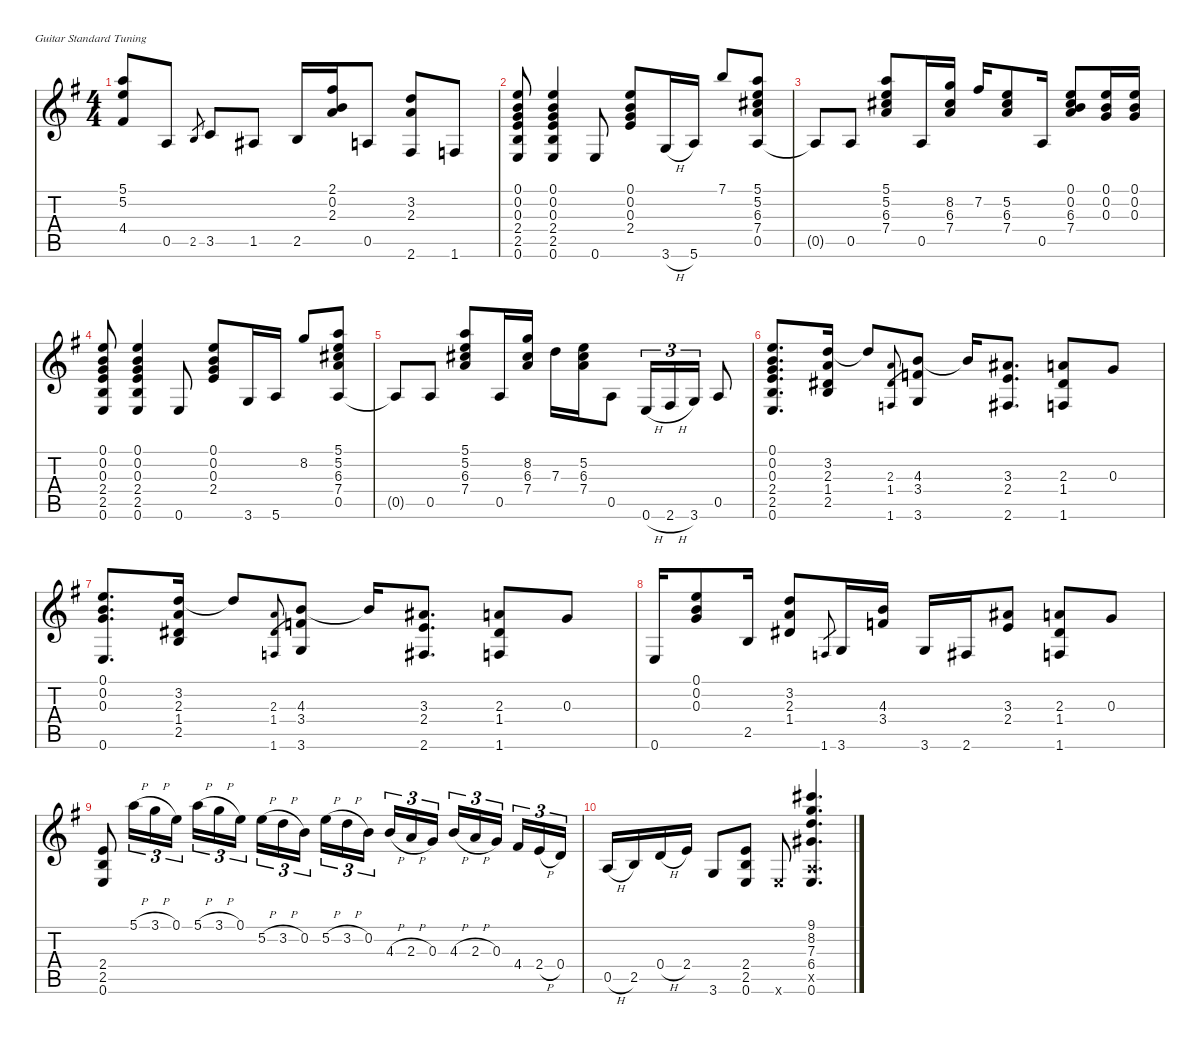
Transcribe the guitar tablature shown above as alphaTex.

\defaultSystemsLayout 4
\hideDynamics
\bracketExtendMode nobrackets
\singleTrackTrackNamePolicy hidden
\multiTrackTrackNamePolicy hidden
\firstSystemTrackNameOrientation horizontal
\otherSystemsTrackNameOrientation horizontal
\extendBarLines
\chordDiagramsInScore
\track ("Guitarra" "n.guit.") {instrument acousticguitarnylon}
\staff {score tabs}
\tuning (E4 B3 G3 D3 A2 E2)
\ts (4 4)
\tempo (94 hide)
\clef g2
\ks g
(5.1{acc forcenatural} 5.2{acc forcenatural} 4.4{acc #}).8{dy mf beam Up} 0.5{acc forcenatural}.8{beam Up} 2.5{acc forcenatural}.8{gr beam Up} 3.5{acc forcenatural}.8{beam Up} 1.5{acc #}.8{beam Up} 2.5{acc forcenatural}.16{beam Up} (2.1{acc #} 0.2{acc forcenatural} 2.3{acc forcenatural}).16{beam Up} 0.5{acc forcenatural}.8{beam Up} (2.3{acc forcenatural} 3.2{acc forcenatural} 2.6{acc #}).8{beam Up} 1.6{acc forcenatural}.8{beam Up} |
(0.1{acc forcenatural} 0.2{acc forcenatural} 0.3{acc forcenatural} 2.4{acc forcenatural} 2.5{acc forcenatural} 0.6{acc forcenatural}).8{beam Up} (0.1{acc forcenatural} 0.2{acc forcenatural} 0.3{acc forcenatural} 2.4{acc forcenatural} 2.5{acc forcenatural} 0.6{acc forcenatural}).4{beam Up} 0.6{acc forcenatural}.8{beam Up} (2.4{acc forcenatural} 0.3{acc forcenatural} 0.2{acc forcenatural} 0.1{acc forcenatural}).8{beam Up} 3.6{h acc forcenatural}.16{beam Up} 5.6{acc forcenatural}.16{beam Up} 7.1{acc forcenatural}.8{beam Up} (5.1{acc forcenatural} 5.2{acc forcenatural} 6.3{acc #} 7.4{acc forcenatural} 0.5{acc forcenatural}).8{beam Up} |
0.5{t acc forcenatural}.8{beam Up} 0.5{acc forcenatural}.8{beam Up} (5.1{acc forcenatural} 5.2{acc forcenatural} 6.3{acc #} 7.4{acc forcenatural}).8{beam Up} 0.5{acc forcenatural}.16{beam Up} (8.2{acc forcenatural} 6.3{acc #} 7.4{acc forcenatural}).16{beam Up} 7.2{acc #}.16{beam Up} (5.2{acc forcenatural} 6.3{acc #} 7.4{acc forcenatural}).8{beam Up} 0.5{acc forcenatural}.16{beam Up} (7.4{acc forcenatural} 6.3{acc #} 0.2{acc forcenatural} 0.1{acc forcenatural}).8{beam Up} (0.2{acc forcenatural} 0.1{acc forcenatural} 0.3{acc forcenatural}).16{beam Up} (0.3{acc forcenatural} 0.2{acc forcenatural} 0.1{acc forcenatural}).16{beam Up} |
(0.1{acc forcenatural} 0.2{acc forcenatural} 0.3{acc forcenatural} 2.4{acc forcenatural} 2.5{acc forcenatural} 0.6{acc forcenatural}).8{beam Up} (0.1{acc forcenatural} 0.2{acc forcenatural} 0.3{acc forcenatural} 2.4{acc forcenatural} 2.5{acc forcenatural} 0.6{acc forcenatural}).4{beam Up} 0.6{acc forcenatural}.8{beam Up} (2.4{acc forcenatural} 0.3{acc forcenatural} 0.2{acc forcenatural} 0.1{acc forcenatural}).8{beam Up} 3.6{acc forcenatural}.16{beam Up} 5.6{acc forcenatural}.16{beam Up} 8.2{acc forcenatural}.8{beam Up} (5.1{acc forcenatural} 5.2{acc forcenatural} 6.3{acc #} 7.4{acc forcenatural} 0.5{acc forcenatural}).8{beam Up} |
0.5{t acc forcenatural}.8{beam Up} 0.5{acc forcenatural}.8{beam Up} (5.1{acc forcenatural} 5.2{acc forcenatural} 6.3{acc #} 7.4{acc forcenatural}).8{beam Up} 0.5{acc forcenatural}.16{beam Up} (8.2{acc forcenatural} 6.3{acc #} 7.4{acc forcenatural}).16{beam Up} 7.3{acc forcenatural}.16{beam Down} (5.2{acc forcenatural} 6.3{acc #} 7.4{acc forcenatural}).16{beam Down} 0.5{acc forcenatural}.8{beam Down} 0.6{h acc forcenatural}.16{tu (3 2) beam Up} 2.6{h acc #}.16{tu (3 2) beam Up} 3.6{acc forcenatural}.16{tu (3 2) beam Up} 0.5{acc forcenatural}.8{beam Up} |
(0.1{acc forcenatural} 0.2{acc forcenatural} 0.3{acc forcenatural} 2.4{acc forcenatural} 2.5{acc forcenatural} 0.6{acc forcenatural}).8{d beam Up} (3.2{acc forcenatural} 2.3{acc forcenatural} 1.4{acc #} 2.5{acc forcenatural}).16{beam Up} 3.2{t acc forcenatural}.8{beam Up} (2.3{acc forcenatural} 1.4{acc #} 1.6{acc forcenatural}).8{gr beam Up} (4.3{acc forcenatural} 3.4{acc forcenatural} 3.6{acc forcenatural}).8{beam Up} 4.3{t acc forcenatural}.16{beam Up} (3.3{acc #} 2.4{acc forcenatural} 2.6{acc #}).8{d beam Up} (2.3{acc forcenatural} 1.4{acc #} 1.6{acc forcenatural}).8{beam Up} 0.3{acc forcenatural}.8{beam Up} |
(0.1{acc forcenatural} 0.2{acc forcenatural} 0.3{acc forcenatural} 0.6{acc forcenatural}).8{d beam Up} (3.2{acc forcenatural} 2.3{acc forcenatural} 1.4{acc #} 2.5{acc forcenatural}).16{beam Up} 3.2{t acc forcenatural}.8{beam Up} (2.3{acc forcenatural} 1.4{acc #} 1.6{acc forcenatural}).8{gr beam Up} (4.3{acc forcenatural} 3.4{acc forcenatural} 3.6{acc forcenatural}).8{beam Up} 4.3{t acc forcenatural}.16{beam Up} (3.3{acc #} 2.4{acc forcenatural} 2.6{acc #}).8{d beam Up} (2.3{acc forcenatural} 1.4{acc #} 1.6{acc forcenatural}).8{beam Up} 0.3{acc forcenatural}.8{beam Up} |
0.6{acc forcenatural}.16{beam Up} (0.3{acc forcenatural} 0.2{acc forcenatural} 0.1{acc forcenatural}).8{beam Up} 2.5{acc forcenatural}.16{beam Up} (3.2{acc forcenatural} 2.3{acc forcenatural} 1.4{acc #}).8{beam Up} 1.6{acc forcenatural}.8{gr beam Up} 3.6{acc forcenatural}.16{beam Up} (4.3{acc forcenatural} 3.4{acc forcenatural}).16{beam Up} 3.6{acc forcenatural}.16{beam Up} 2.6{acc #}.16{beam Up} (3.3{acc #} 2.4{acc forcenatural}).8{beam Up} (2.3{acc forcenatural} 1.4{acc #} 1.6{acc forcenatural}).8{beam Up} 0.3{acc forcenatural}.8{beam Up} |
(2.4{acc forcenatural} 2.5{acc forcenatural} 0.6{acc forcenatural}).8{beam Up} 5.1{h acc forcenatural}.16{tu (3 2) beam Down} 3.1{h acc forcenatural}.16{tu (3 2) beam Down} 0.1{acc forcenatural}.16{tu (3 2) beam Down} 5.1{h acc forcenatural}.16{tu (3 2) beam Down} 3.1{h acc forcenatural}.16{tu (3 2) beam Down} 0.1{acc forcenatural}.16{tu (3 2) beam Down} 5.2{h acc forcenatural}.16{tu (3 2) beam Down} 3.2{h acc forcenatural}.16{tu (3 2) beam Down} 0.2{acc forcenatural}.16{tu (3 2) beam Down} 5.2{h acc forcenatural}.16{tu (3 2) beam Down} 3.2{h acc forcenatural}.16{tu (3 2) beam Down} 0.2{acc forcenatural}.16{tu (3 2) beam Down} 4.3{h acc forcenatural}.16{tu (3 2) beam Up} 2.3{h acc forcenatural}.16{tu (3 2) beam Up} 0.3{acc forcenatural}.16{tu (3 2) beam Up} 4.3{h acc forcenatural}.16{tu (3 2) beam Up} 2.3{h acc forcenatural}.16{tu (3 2) beam Up} 0.3{acc forcenatural}.16{tu (3 2) beam Up} 4.4{acc #}.16{tu (3 2) beam Up} 2.4{h acc forcenatural}.16{tu (3 2) beam Up} 0.4{acc forcenatural}.16{tu (3 2) beam Up} |
0.5{h acc forcenatural}.16{beam Up} 2.5{acc forcenatural}.16{beam Up} 0.4{h acc forcenatural}.16{beam Up} 2.4{acc forcenatural}.16{beam Up} 3.6{acc forcenatural}.8{beam Up} (2.4{acc forcenatural} 2.5{acc forcenatural} 0.6{acc forcenatural}).8{beam Up} 0.6{x acc forcenatural}.8{beam Up} (9.1{acc #} 8.2{acc forcenatural} 7.3{acc forcenatural} 6.4{acc #} 0.6{acc forcenatural} 0.5{x acc forcenatural}).4{d beam Up}
